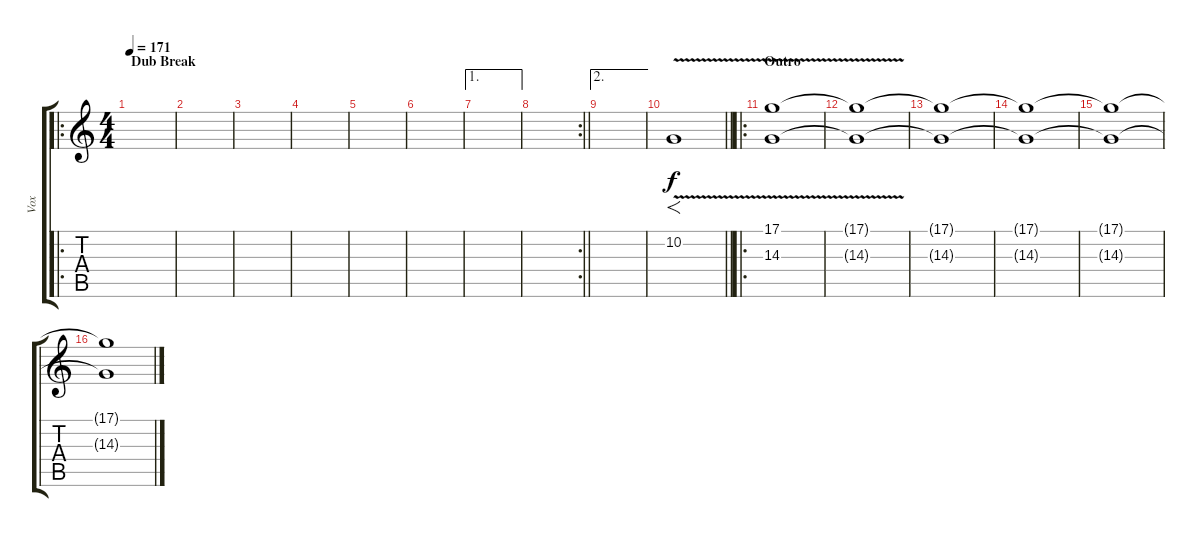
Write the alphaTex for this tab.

\track ("Vox" "Vox") {instrument choiraahs}
\staff {score tabs}
\tuning (D4 A3 F3 C3 G2 C2) {hide}
\ro
\ts (4 4)
\section ("" "Dub Break")
\tempo 171
\clef g2
\ks c
|
|
|
|
|
|
\ae 1
|
\rc 2
\barLineRight lightlight
|
\ae 2
|
\barLineRight lightlight
10.2{v}.1{f} |
\ro
\section ("" "Outro")
(17.1{v} 14.3{v}).1 |
(17.1{t} 14.3{t}).1 |
(17.1{t} 14.3{t}).1 |
(17.1{t} 14.3{t}).1 |
(17.1{t} 14.3{t}).1 |
(17.1{t} 14.3{t}).1
